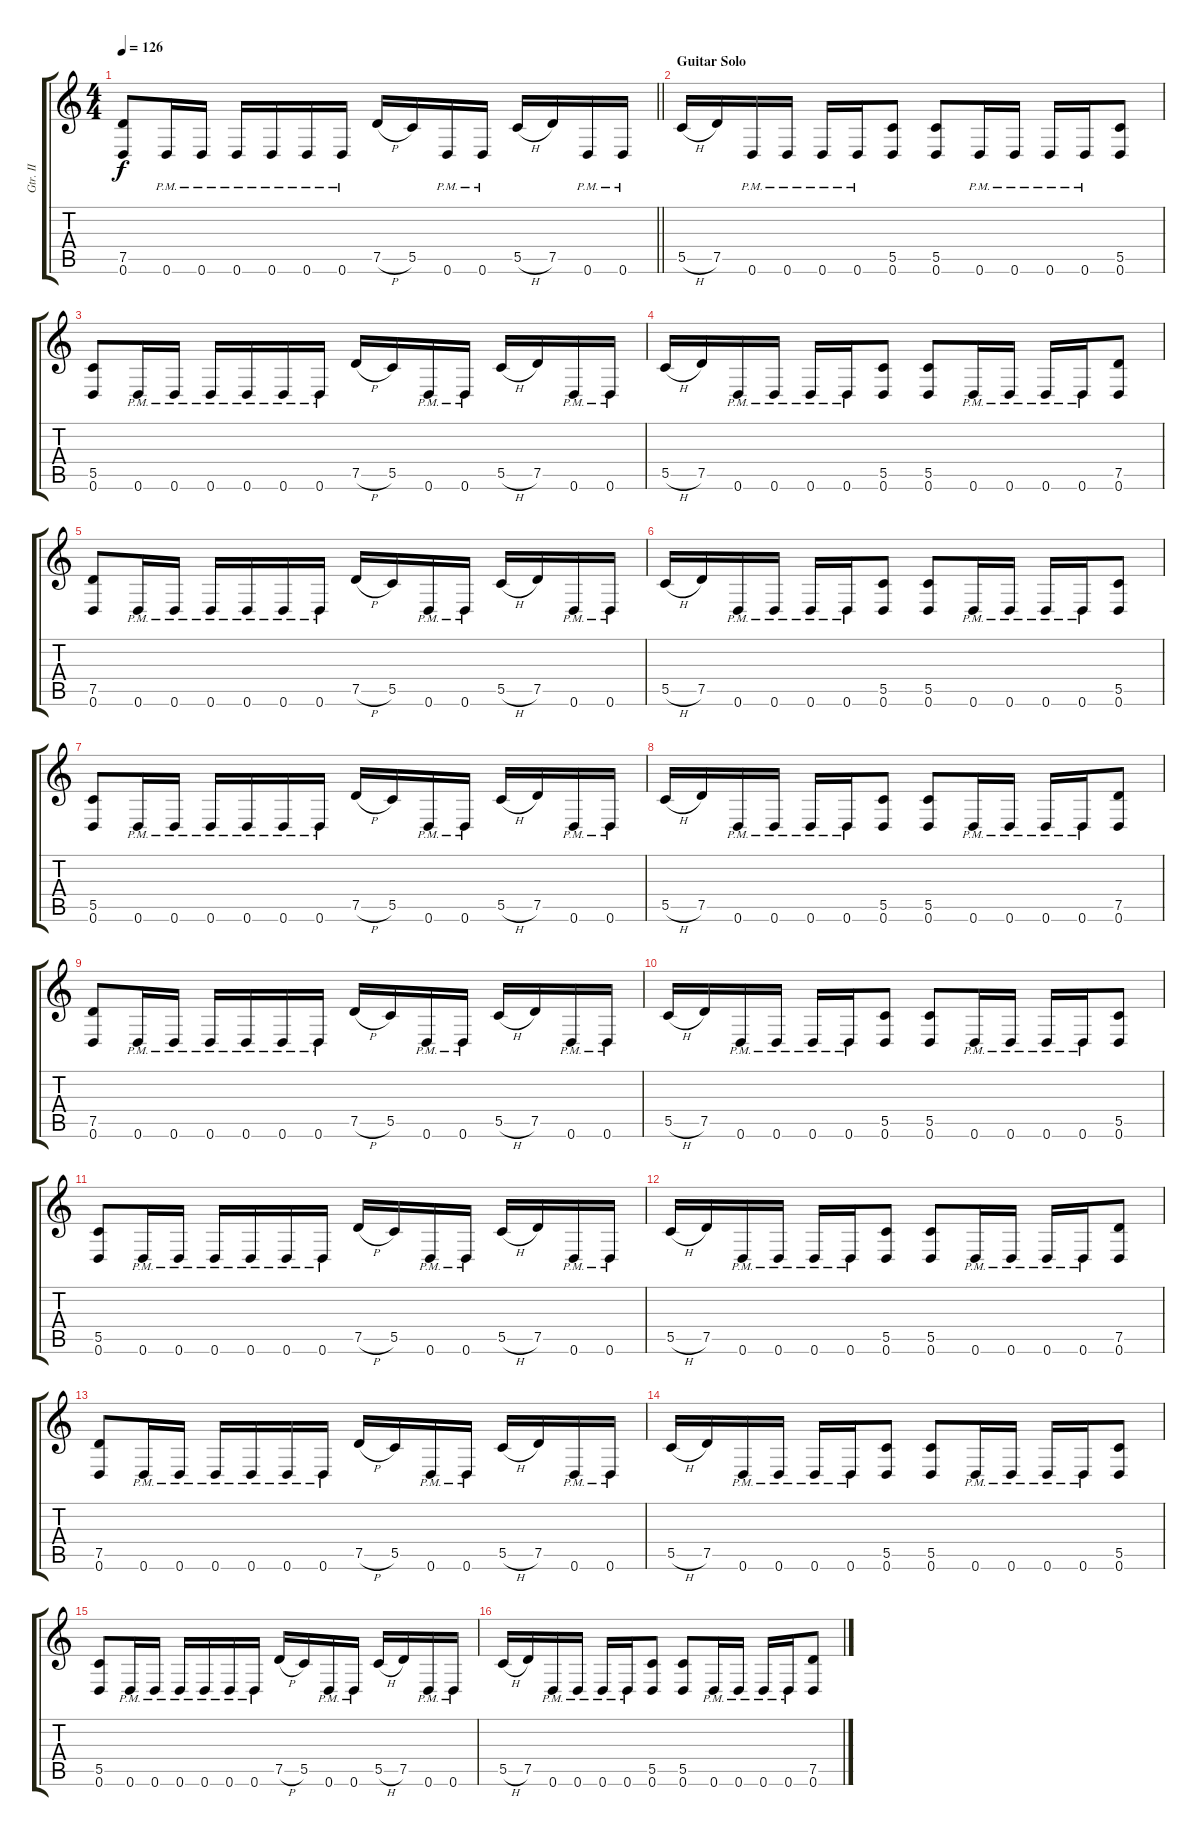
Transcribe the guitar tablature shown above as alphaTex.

\track ("Gtr. II" "Gtr. II") {instrument overdrivenguitar}
\staff {score tabs}
\tuning (D4 A3 F3 C3 G2 D2) {hide}
\ts (4 4)
\tempo 126
\clef g2
\barLineRight lightlight
\ks c
(7.5 0.6).8{dy f} 0.6{pm}.16 0.6{pm}.16 0.6{pm}.16 0.6{pm}.16 0.6{pm}.16 0.6{pm}.16 7.5{h}.16 5.5.16 0.6{pm}.16 0.6{pm}.16 5.5{h}.16 7.5.16 0.6{pm}.16 0.6{pm}.16 |
\section ("" "Guitar Solo")
5.5{h}.16{volume 10} 7.5.16 0.6{pm}.16 0.6{pm}.16 0.6{pm}.16 0.6{pm}.16 (5.5 0.6).8 (5.5 0.6).8 0.6{pm}.16 0.6{pm}.16 0.6{pm}.16 0.6{pm}.16 (5.5 0.6).8 |
(5.5 0.6).8 0.6{pm}.16 0.6{pm}.16 0.6{pm}.16 0.6{pm}.16 0.6{pm}.16 0.6{pm}.16 7.5{h}.16 5.5.16 0.6{pm}.16 0.6{pm}.16 5.5{h}.16 7.5.16 0.6{pm}.16 0.6{pm}.16 |
5.5{h}.16 7.5.16 0.6{pm}.16 0.6{pm}.16 0.6{pm}.16 0.6{pm}.16 (5.5 0.6).8 (5.5 0.6).8 0.6{pm}.16 0.6{pm}.16 0.6{pm}.16 0.6{pm}.16 (7.5 0.6).8 |
(7.5 0.6).8 0.6{pm}.16 0.6{pm}.16 0.6{pm}.16 0.6{pm}.16 0.6{pm}.16 0.6{pm}.16 7.5{h}.16 5.5.16 0.6{pm}.16 0.6{pm}.16 5.5{h}.16 7.5.16 0.6{pm}.16 0.6{pm}.16 |
5.5{h}.16 7.5.16 0.6{pm}.16 0.6{pm}.16 0.6{pm}.16 0.6{pm}.16 (5.5 0.6).8 (5.5 0.6).8 0.6{pm}.16 0.6{pm}.16 0.6{pm}.16 0.6{pm}.16 (5.5 0.6).8 |
(5.5 0.6).8 0.6{pm}.16 0.6{pm}.16 0.6{pm}.16 0.6{pm}.16 0.6{pm}.16 0.6{pm}.16 7.5{h}.16 5.5.16 0.6{pm}.16 0.6{pm}.16 5.5{h}.16 7.5.16 0.6{pm}.16 0.6{pm}.16 |
5.5{h}.16 7.5.16 0.6{pm}.16 0.6{pm}.16 0.6{pm}.16 0.6{pm}.16 (5.5 0.6).8 (5.5 0.6).8 0.6{pm}.16 0.6{pm}.16 0.6{pm}.16 0.6{pm}.16 (7.5 0.6).8 |
(7.5 0.6).8 0.6{pm}.16 0.6{pm}.16 0.6{pm}.16 0.6{pm}.16 0.6{pm}.16 0.6{pm}.16 7.5{h}.16 5.5.16 0.6{pm}.16 0.6{pm}.16 5.5{h}.16 7.5.16 0.6{pm}.16 0.6{pm}.16 |
5.5{h}.16 7.5.16 0.6{pm}.16 0.6{pm}.16 0.6{pm}.16 0.6{pm}.16 (5.5 0.6).8 (5.5 0.6).8 0.6{pm}.16 0.6{pm}.16 0.6{pm}.16 0.6{pm}.16 (5.5 0.6).8 |
(5.5 0.6).8 0.6{pm}.16 0.6{pm}.16 0.6{pm}.16 0.6{pm}.16 0.6{pm}.16 0.6{pm}.16 7.5{h}.16 5.5.16 0.6{pm}.16 0.6{pm}.16 5.5{h}.16 7.5.16 0.6{pm}.16 0.6{pm}.16 |
5.5{h}.16 7.5.16 0.6{pm}.16 0.6{pm}.16 0.6{pm}.16 0.6{pm}.16 (5.5 0.6).8 (5.5 0.6).8 0.6{pm}.16 0.6{pm}.16 0.6{pm}.16 0.6{pm}.16 (7.5 0.6).8 |
(7.5 0.6).8 0.6{pm}.16 0.6{pm}.16 0.6{pm}.16 0.6{pm}.16 0.6{pm}.16 0.6{pm}.16 7.5{h}.16 5.5.16 0.6{pm}.16 0.6{pm}.16 5.5{h}.16 7.5.16 0.6{pm}.16 0.6{pm}.16 |
5.5{h}.16 7.5.16 0.6{pm}.16 0.6{pm}.16 0.6{pm}.16 0.6{pm}.16 (5.5 0.6).8 (5.5 0.6).8 0.6{pm}.16 0.6{pm}.16 0.6{pm}.16 0.6{pm}.16 (5.5 0.6).8 |
(5.5 0.6).8 0.6{pm}.16 0.6{pm}.16 0.6{pm}.16 0.6{pm}.16 0.6{pm}.16 0.6{pm}.16 7.5{h}.16 5.5.16 0.6{pm}.16 0.6{pm}.16 5.5{h}.16 7.5.16 0.6{pm}.16 0.6{pm}.16 |
5.5{h}.16 7.5.16 0.6{pm}.16 0.6{pm}.16 0.6{pm}.16 0.6{pm}.16 (5.5 0.6).8 (5.5 0.6).8 0.6{pm}.16 0.6{pm}.16 0.6{pm}.16 0.6{pm}.16 (7.5 0.6).8
